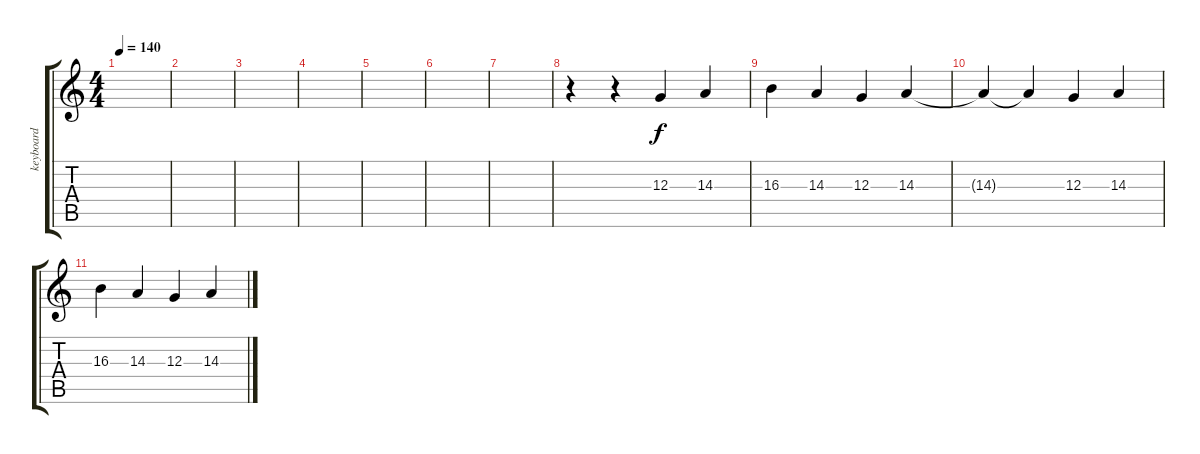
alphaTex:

\track ("keyboard" "keyboard") {instrument electricgrandpiano}
\staff {score tabs}
\tuning (E4 B3 G3 D3 A2 E2) {hide}
\ts (4 4)
\tempo 140
\clef g2
\ks c
|
|
|
|
|
|
|
r.4 r.4 12.3.4 14.3.4 |
16.3.4 14.3.4 12.3.4 14.3.4 |
14.3{t}.4 14.3{t}.4 12.3.4 14.3.4 |
16.3.4 14.3.4 12.3.4 14.3.4
